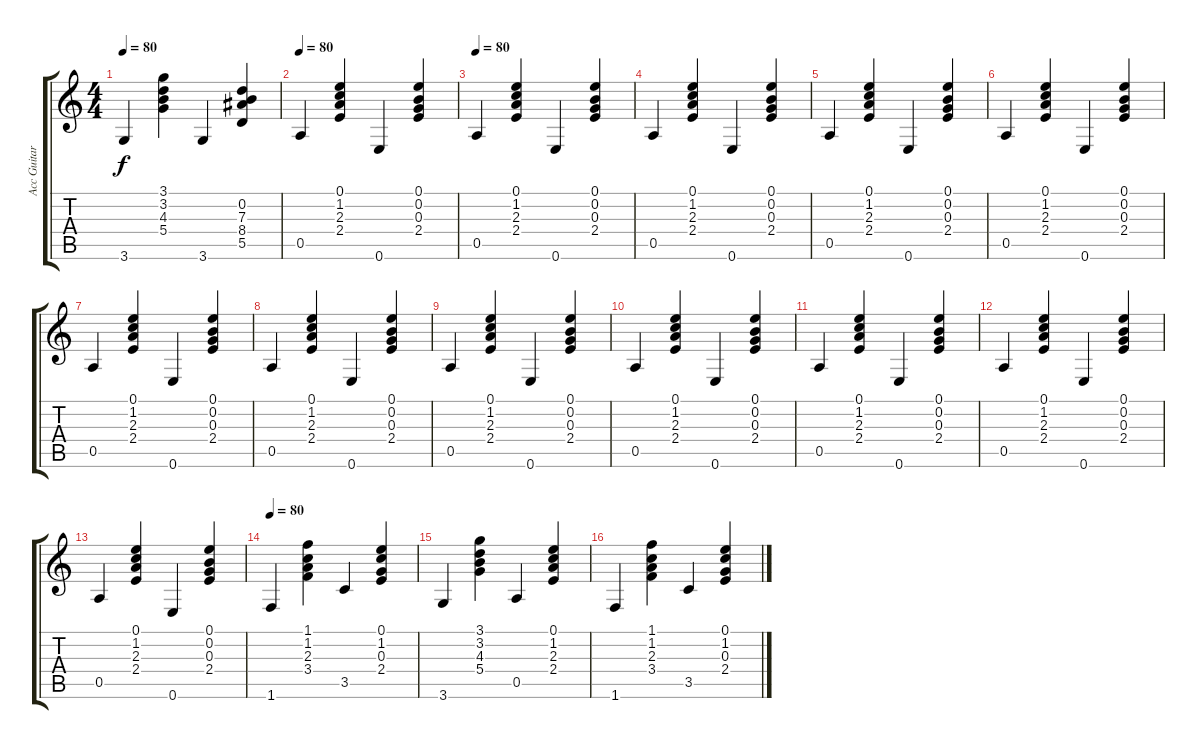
\track ("Acc Guitar Shahrin" "Acc Guitar") {instrument acousticguitarnylon}
\staff {score tabs}
\tuning (E4 B3 G3 D3 A2 E2) {hide}
\ts (4 4)
\tempo 80
\clef g2
\ks c
3.6.4{dy f} (3.1 3.2 4.3 5.4).4 3.6.4 (0.2 7.3 8.4 5.5).4 |
\tempo 80
0.5.4 (0.1 1.2 2.3 2.4).4 0.6.4 (0.1 0.2 0.3 2.4).4 |
\tempo 80
0.5.4 (0.1 1.2 2.3 2.4).4 0.6.4 (0.1 0.2 0.3 2.4).4 |
0.5.4 (0.1 1.2 2.3 2.4).4 0.6.4 (0.1 0.2 0.3 2.4).4 |
0.5.4 (0.1 1.2 2.3 2.4).4 0.6.4 (0.1 0.2 0.3 2.4).4 |
0.5.4 (0.1 1.2 2.3 2.4).4 0.6.4 (0.1 0.2 0.3 2.4).4 |
0.5.4 (0.1 1.2 2.3 2.4).4 0.6.4 (0.1 0.2 0.3 2.4).4 |
0.5.4 (0.1 1.2 2.3 2.4).4 0.6.4 (0.1 0.2 0.3 2.4).4 |
0.5.4 (0.1 1.2 2.3 2.4).4 0.6.4 (0.1 0.2 0.3 2.4).4 |
0.5.4 (0.1 1.2 2.3 2.4).4 0.6.4 (0.1 0.2 0.3 2.4).4 |
0.5.4 (0.1 1.2 2.3 2.4).4 0.6.4 (0.1 0.2 0.3 2.4).4 |
0.5.4 (0.1 1.2 2.3 2.4).4 0.6.4 (0.1 0.2 0.3 2.4).4 |
0.5.4 (0.1 1.2 2.3 2.4).4 0.6.4 (0.1 0.2 0.3 2.4).4 |
\tempo 80
1.6.4 (1.1 1.2 2.3 3.4).4 3.5.4 (0.1 1.2 0.3 2.4).4 |
3.6.4 (3.1 3.2 4.3 5.4).4 0.5.4 (0.1 1.2 2.3 2.4).4 |
1.6.4 (1.1 1.2 2.3 3.4).4 3.5.4 (0.1 1.2 0.3 2.4).4
